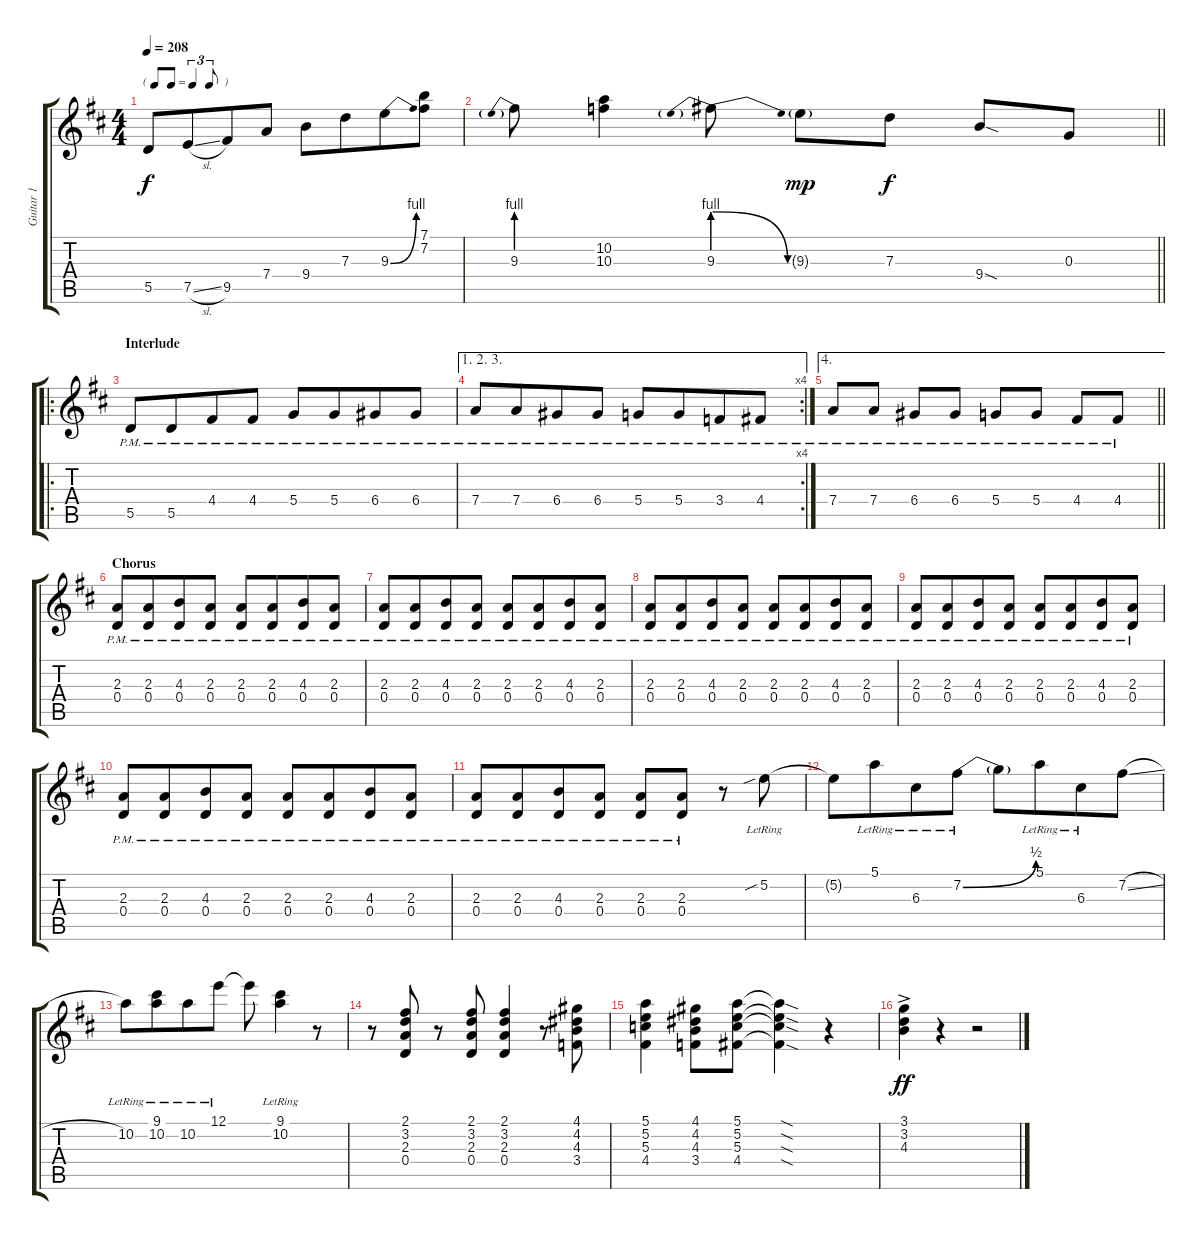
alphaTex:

\track ("Guitar 1" "Guitar 1") {instrument electricguitarclean}
\staff {score tabs}
\tuning (E4 B3 G3 D3 A2 E2) {hide}
\ts (4 4)
\tf triplet8th
\tempo 208
\clef g2
\ks d
5.5.8{dy f} 7.5{sl}.8{beam merge} 9.5.8 7.4.8 9.4.8 7.3.8{beam merge} 9.3{be (bend 0 0 60 4)}.8 (7.1 7.2).8 |
\barLineRight lightlight
9.3{be (prebend 0 4 60 4)}.8 (10.2 10.3).4 9.3{be (prebendrelease 0 4 60 0)}.8 9.3{g}.8{dy mp} 7.3.8{dy f} 9.4{sod}.8 0.3.8 |
\ro
\section ("" "Interlude")
5.5{pm}.8 5.5{pm}.8{beam merge} 4.4{pm}.8 4.4{pm}.8 5.4{pm}.8 5.4{pm}.8{beam merge} 6.4{pm}.8 6.4{pm}.8 |
\ae (1 2 3)
\rc 4
7.4{pm}.8 7.4{pm}.8{beam merge} 6.4{pm}.8 6.4{pm}.8 5.4{pm}.8 5.4{pm}.8{beam merge} 3.4{pm}.8 4.4{pm}.8 |
\ae 4
\barLineRight lightlight
7.4{pm}.8 7.4{pm}.8 6.4{pm}.8 6.4{pm}.8 5.4{pm}.8 5.4{pm}.8 4.4{pm}.8 4.4{pm}.8 |
\section ("" "Chorus")
(2.3{pm} 0.4{pm}).8 (2.3{pm} 0.4{pm}).8{beam merge} (4.3{pm} 0.4{pm}).8 (2.3{pm} 0.4{pm}).8 (2.3{pm} 0.4{pm}).8 (2.3{pm} 0.4{pm}).8{beam merge} (4.3{pm} 0.4{pm}).8 (2.3{pm} 0.4{pm}).8 |
(2.3{pm} 0.4{pm}).8 (2.3{pm} 0.4{pm}).8{beam merge} (4.3{pm} 0.4{pm}).8 (2.3{pm} 0.4{pm}).8 (2.3{pm} 0.4{pm}).8 (2.3{pm} 0.4{pm}).8{beam merge} (4.3{pm} 0.4{pm}).8 (2.3{pm} 0.4{pm}).8 |
(2.3{pm} 0.4{pm}).8 (2.3{pm} 0.4{pm}).8{beam merge} (4.3{pm} 0.4{pm}).8 (2.3{pm} 0.4{pm}).8 (2.3{pm} 0.4{pm}).8 (2.3{pm} 0.4{pm}).8{beam merge} (4.3{pm} 0.4{pm}).8 (2.3{pm} 0.4{pm}).8 |
(2.3{pm} 0.4{pm}).8 (2.3{pm} 0.4{pm}).8{beam merge} (4.3{pm} 0.4{pm}).8 (2.3{pm} 0.4{pm}).8 (2.3{pm} 0.4{pm}).8 (2.3{pm} 0.4{pm}).8{beam merge} (4.3{pm} 0.4{pm}).8 (2.3{pm} 0.4{pm}).8 |
(2.3{pm} 0.4{pm}).8 (2.3{pm} 0.4{pm}).8{beam merge} (4.3{pm} 0.4{pm}).8 (2.3{pm} 0.4{pm}).8 (2.3{pm} 0.4{pm}).8 (2.3{pm} 0.4{pm}).8{beam merge} (4.3{pm} 0.4{pm}).8 (2.3{pm} 0.4{pm}).8 |
(2.3{pm} 0.4{pm}).8 (2.3{pm} 0.4{pm}).8{beam merge} (4.3{pm} 0.4{pm}).8 (2.3{pm} 0.4{pm}).8 (2.3{pm} 0.4{pm}).8 (2.3{pm} 0.4{pm}).8 r.8 5.2{sib lr}.8 |
5.2{t}.8 5.1{lr}.8{beam merge} 6.3{lr}.8 7.2{be (bend 0 0 60 2) lr}.8 7.2{t}.8 5.1{lr}.8{beam merge} 6.3{lr}.8 7.2{sl}.8 |
10.2{lr}.8 (9.1{lr} 10.2{lr}).8{beam merge} 10.2{lr}.8 12.1{lr}.8 12.1{t}.8 (9.1{lr} 10.2{lr}).4 r.8 |
r.8 (2.1 3.2 2.3 0.4).8 r.8 (2.1 3.2 2.3 0.4).8 (2.1 3.2 2.3 0.4).4 r.8 (4.1 4.2 4.3 3.4).8 |
(5.1 5.2 5.3 4.4).4 (4.1 4.2 4.3 3.4).8 (5.1 5.2 5.3 4.4).8 (5.1{sod t} 5.2{sod t} 5.3{sod t} 4.4{sod t}).4 r.4 |
(3.1 3.2 4.3{ac}).4{dy ff} r.4 r.2
